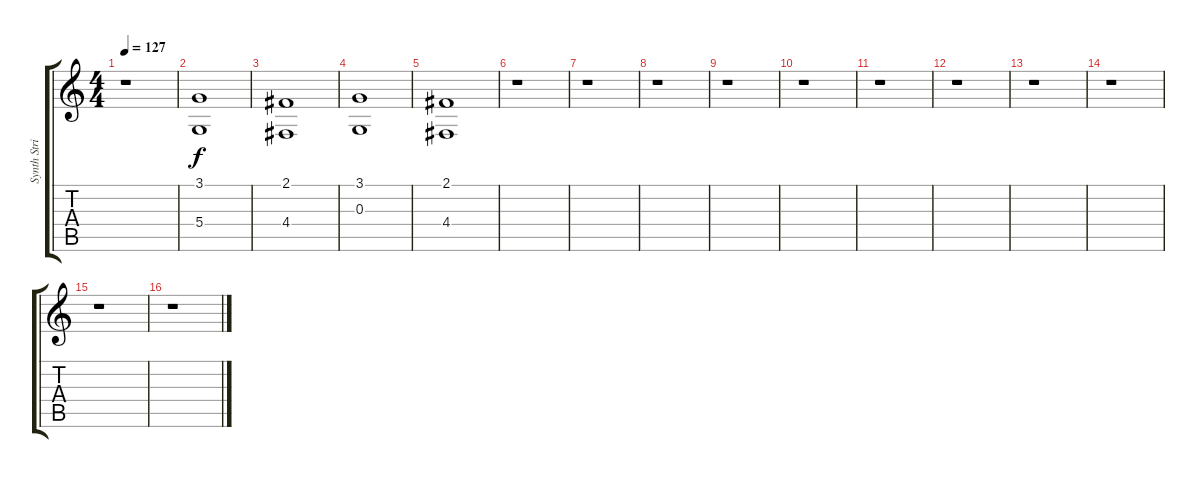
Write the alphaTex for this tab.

\track ("Synth Strings" "Synth Stri") {instrument synthstrings2}
\staff {score tabs}
\tuning (E4 B3 G3 D3 A2 E2) {hide}
\ts (4 4)
\tempo 127
\clef g2
\ks c
r.1{dy f} |
(3.1 5.4).1 |
(2.1 4.4).1 |
(3.1 0.3).1 |
(2.1 4.4).1 |
r.1 |
r.1 |
r.1 |
r.1 |
r.1 |
r.1 |
r.1 |
r.1 |
r.1 |
r.1 |
r.1
